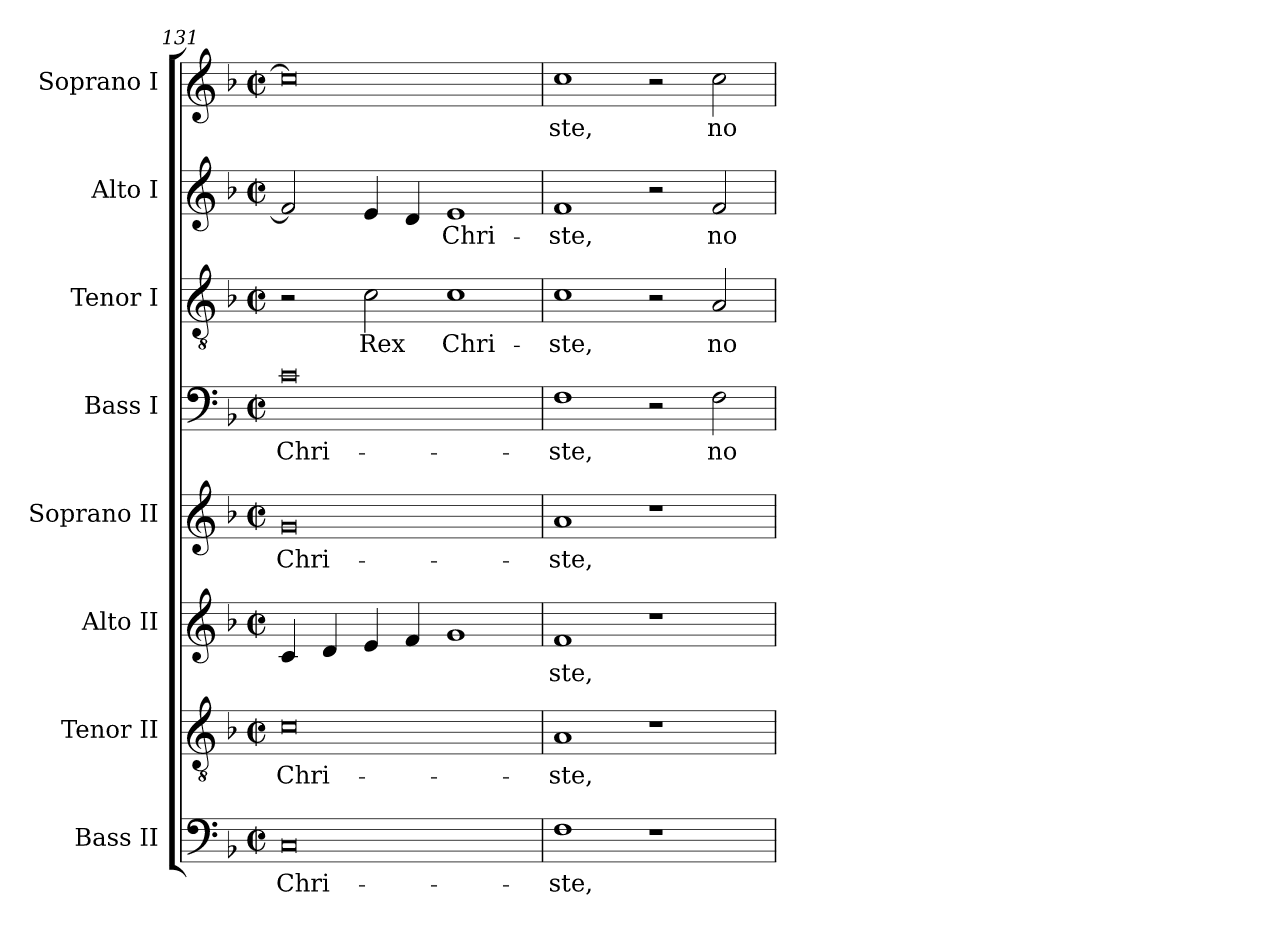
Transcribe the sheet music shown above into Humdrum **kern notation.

**kern	**text	**kern	**text	**kern	**text	**kern	**text	**kern	**text	**kern	**text	**kern	**text	**kern	**text
*part8	*part8	*part7	*part7	*part6	*part6	*part5	*part5	*part4	*part4	*part3	*part3	*part2	*part2	*part1	*part1
*staff8	*staff8	*staff7	*staff7	*staff6	*staff6	*staff5	*staff5	*staff4	*staff4	*staff3	*staff3	*staff2	*staff2	*staff1	*staff1
*I"Bass II	*	*I"Tenor II	*	*I"Alto II	*	*I"Soprano II	*	*I"Bass I	*	*I"Tenor I	*	*I"Alto I	*	*I"Soprano I	*
*I'B. II	*	*I'T. II	*	*I'A. II	*	*	*	*I'B. I	*	*I'T. I	*	*I'A. I	*	*	*
*clefF4	*	*clefGv2	*	*clefG2	*	*clefG2	*	*clefF4	*	*clefGv2	*	*clefG2	*	*clefG2	*
*	*	*ITrd7c12	*	*	*	*	*	*	*	*ITrd7c12	*	*	*	*	*
*k[b-]	*	*k[b-]	*	*k[b-]	*	*k[b-]	*	*k[b-]	*	*k[b-]	*	*k[b-]	*	*k[b-]	*
*F:	*	*F:	*	*F:	*	*F:	*	*F:	*	*F:	*	*F:	*	*F:	*
*M2/2	*	*M2/2	*	*M2/2	*	*M2/2	*	*M2/2	*	*M2/2	*	*M2/2	*	*M2/2	*
*met(c|)	*	*met(c|)	*	*met(c|)	*	*met(c|)	*	*met(c|)	*	*met(c|)	*	*met(c|)	*	*met(c|)	*
=131	=131	=131	=131	=131	=131	=131	=131	=131	=131	=131	=131	=131	=131	=131	=131
!	!LO:LY:b:color=#000000	!	!	!	!	!	!	!	!	!	!	!	!	!	!
!	!	!	!LO:LY:b:color=#000000	!	!	!	!	!	!	!	!	!	!	!	!
!	!	!	!	!	!	!	!LO:LY:b:color=#000000	!	!	!	!	!	!	!	!
!	!	!	!	!	!	!	!	!	!LO:LY:b:color=#000000	!	!	!	!	!	!
0Ci	Chri-	0Ci	Chri-	4ci/	.	0gi	Chri-	0ci	Chri-	2r	.	2fi/]	.	0cci]	.
.	.	.	.	4di/	.	.	.	.	.	.	.	.	.	.	.
!	!	!	!	!	!	!	!	!	!	!	!LO:LY:b:color=#000000	!	!	!	!
.	.	.	.	4ei/	.	.	.	.	.	2Ci\	Rex	4ei/	.	.	.
.	.	.	.	4fi/	.	.	.	.	.	.	.	4di/	.	.	.
!	!	!	!	!	!	!	!	!	!	!	!LO:LY:b:color=#000000	!	!	!	!
!	!	!	!	!	!	!	!	!	!	!	!	!	!LO:LY:b:color=#000000	!	!
.	.	.	.	1gi	.	.	.	.	.	1Ci	Chri-	1ei	Chri-	.	.
=132	=132	=132	=132	=132	=132	=132	=132	=132	=132	=132	=132	=132	=132	=132	=132
!	!LO:LY:b:color=#000000	!	!	!	!	!	!	!	!	!	!	!	!	!	!
!	!	!	!LO:LY:b:color=#000000	!	!	!	!	!	!	!	!	!	!	!	!
!	!	!	!	!	!LO:LY:b:color=#000000	!	!	!	!	!	!	!	!	!	!
!	!	!	!	!	!	!	!LO:LY:b:color=#000000	!	!	!	!	!	!	!	!
!	!	!	!	!	!	!	!	!	!LO:LY:b:color=#000000	!	!	!	!	!	!
!	!	!	!	!	!	!	!	!	!	!	!LO:LY:b:color=#000000	!	!	!	!
!	!	!	!	!	!	!	!	!	!	!	!	!	!LO:LY:b:color=#000000	!	!
!	!	!	!	!	!	!	!	!	!	!	!	!	!	!	!LO:LY:b:color=#000000
1Fi	-ste,	1AAi	-ste,	1fi	-ste,	1ai	-ste,	1Fi	-ste,	1Ci	-ste,	1fi	-ste,	1cci	-ste,
1r	.	1r	.	1r	.	1r	.	2r	.	2r	.	2r	.	2r	.
!	!	!	!	!	!	!	!	!	!LO:LY:b:color=#000000	!	!	!	!	!	!
!	!	!	!	!	!	!	!	!	!	!	!LO:LY:b:color=#000000	!	!	!	!
!	!	!	!	!	!	!	!	!	!	!	!	!	!LO:LY:b:color=#000000	!	!
!	!	!	!	!	!	!	!	!	!	!	!	!	!	!	!LO:LY:b:color=#000000
.	.	.	.	.	.	.	.	2Fi\	no-	2AAi/	no-	2fi/	no-	2cci\	no-
=	=	=	=	=	=	=	=	=	=	=	=	=	=	=	=
*-	*-	*-	*-	*-	*-	*-	*-	*-	*-	*-	*-	*-	*-	*-	*-
